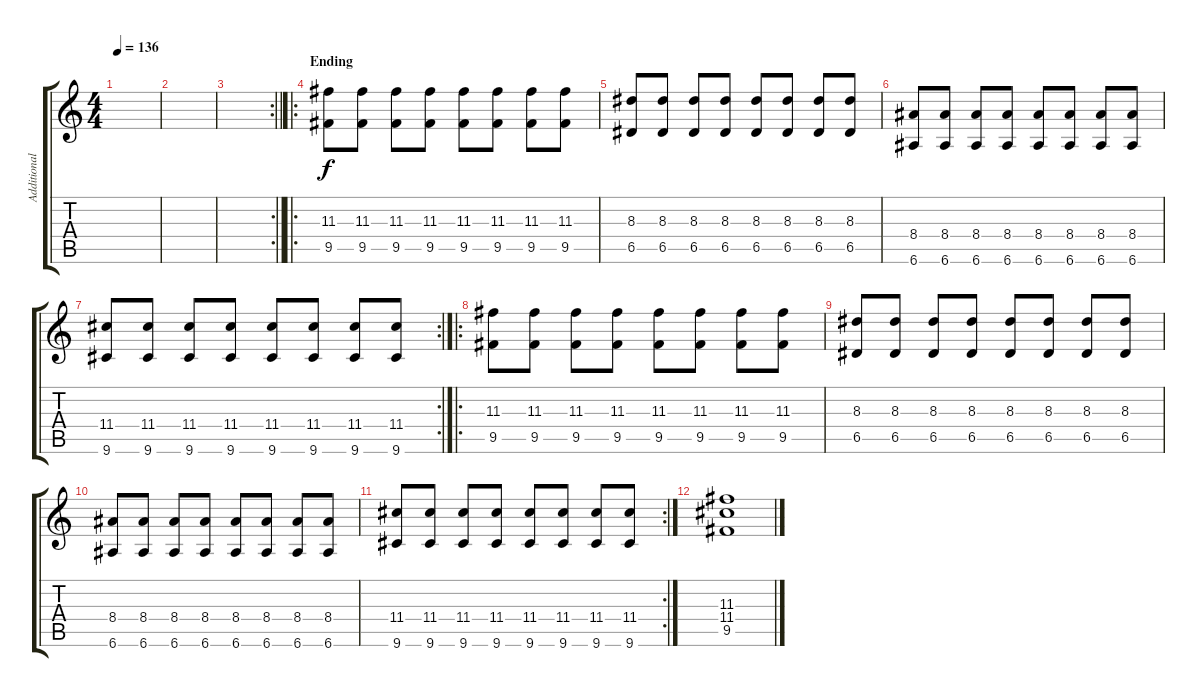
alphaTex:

\track ("Additional Guitar 1" "Additional") {instrument distortionguitar}
\staff {score tabs}
\tuning (E4 B3 G3 D3 A2 E2) {hide}
\ts (4 4)
\tempo 136
\clef g2
\ks c
|
|
\rc 2
\barLineRight lightlight
|
\ro
\section ("" "Ending")
(11.3 9.5).8{instrument distortionguitar} (11.3 9.5).8{instrument distortionguitar} (11.3 9.5).8{instrument distortionguitar} (11.3 9.5).8{instrument distortionguitar} (11.3 9.5).8{instrument distortionguitar} (11.3 9.5).8{instrument distortionguitar} (11.3 9.5).8{instrument distortionguitar} (11.3 9.5).8{instrument distortionguitar} |
(8.3 6.5).8{instrument distortionguitar} (8.3 6.5).8{instrument distortionguitar} (8.3 6.5).8{instrument distortionguitar} (8.3 6.5).8{instrument distortionguitar} (8.3 6.5).8{instrument distortionguitar} (8.3 6.5).8{instrument distortionguitar} (8.3 6.5).8{instrument distortionguitar} (8.3 6.5).8{instrument distortionguitar} |
(8.4 6.6).8{instrument distortionguitar} (8.4 6.6).8{instrument distortionguitar} (8.4 6.6).8{instrument distortionguitar} (8.4 6.6).8{instrument distortionguitar} (8.4 6.6).8{instrument distortionguitar} (8.4 6.6).8{instrument distortionguitar} (8.4 6.6).8{instrument distortionguitar} (8.4 6.6).8{instrument distortionguitar} |
\rc 2
(11.4 9.6).8{instrument distortionguitar} (11.4 9.6).8{instrument distortionguitar} (11.4 9.6).8{instrument distortionguitar} (11.4 9.6).8{instrument distortionguitar} (11.4 9.6).8{instrument distortionguitar} (11.4 9.6).8{instrument distortionguitar} (11.4 9.6).8{instrument distortionguitar} (11.4 9.6).8{instrument distortionguitar} |
\ro
(11.3 9.5).8{instrument distortionguitar} (11.3 9.5).8{instrument distortionguitar} (11.3 9.5).8{instrument distortionguitar} (11.3 9.5).8{instrument distortionguitar} (11.3 9.5).8{instrument distortionguitar} (11.3 9.5).8{instrument distortionguitar} (11.3 9.5).8{instrument distortionguitar} (11.3 9.5).8{instrument distortionguitar} |
(8.3 6.5).8{instrument distortionguitar} (8.3 6.5).8{instrument distortionguitar} (8.3 6.5).8{instrument distortionguitar} (8.3 6.5).8{instrument distortionguitar} (8.3 6.5).8{instrument distortionguitar} (8.3 6.5).8{instrument distortionguitar} (8.3 6.5).8{instrument distortionguitar} (8.3 6.5).8{instrument distortionguitar} |
(8.4 6.6).8{instrument distortionguitar} (8.4 6.6).8{instrument distortionguitar} (8.4 6.6).8{instrument distortionguitar} (8.4 6.6).8{instrument distortionguitar} (8.4 6.6).8{instrument distortionguitar} (8.4 6.6).8{instrument distortionguitar} (8.4 6.6).8{instrument distortionguitar} (8.4 6.6).8{instrument distortionguitar} |
\rc 2
(11.4 9.6).8{instrument distortionguitar} (11.4 9.6).8{instrument distortionguitar} (11.4 9.6).8{instrument distortionguitar} (11.4 9.6).8{instrument distortionguitar} (11.4 9.6).8{instrument distortionguitar} (11.4 9.6).8{instrument distortionguitar} (11.4 9.6).8{instrument distortionguitar} (11.4 9.6).8{instrument distortionguitar} |
(11.3 11.4 9.5).1
